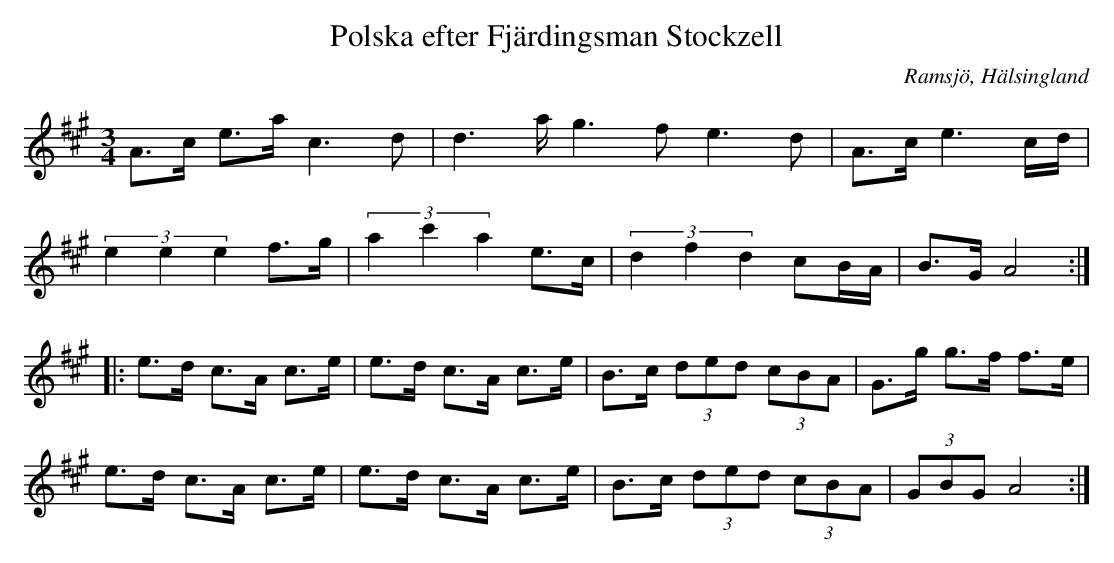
X:1
T:Polska efter Fjärdingsman Stockzell
O: Ramsjö, Hälsingland
M:3/4
L:1/8
K:A
A>c e>a c2>d2 |d2>a g2>f2 e2>d2| A>c e3 c/d/ |
(3e2 e2 e2 f>g | (3a2 c'2 a2 e>c | (3d2 f2 d2 cB/A/ | B>G A4 :|
|: e>d c>A c>e | e>d c>A c>e | B>c (3ded (3cBA | G>g g>f f>e |
e>d c>A c>e | e>d c>A c>e | B>c (3ded (3cBA | (3GBG A4 :|]
